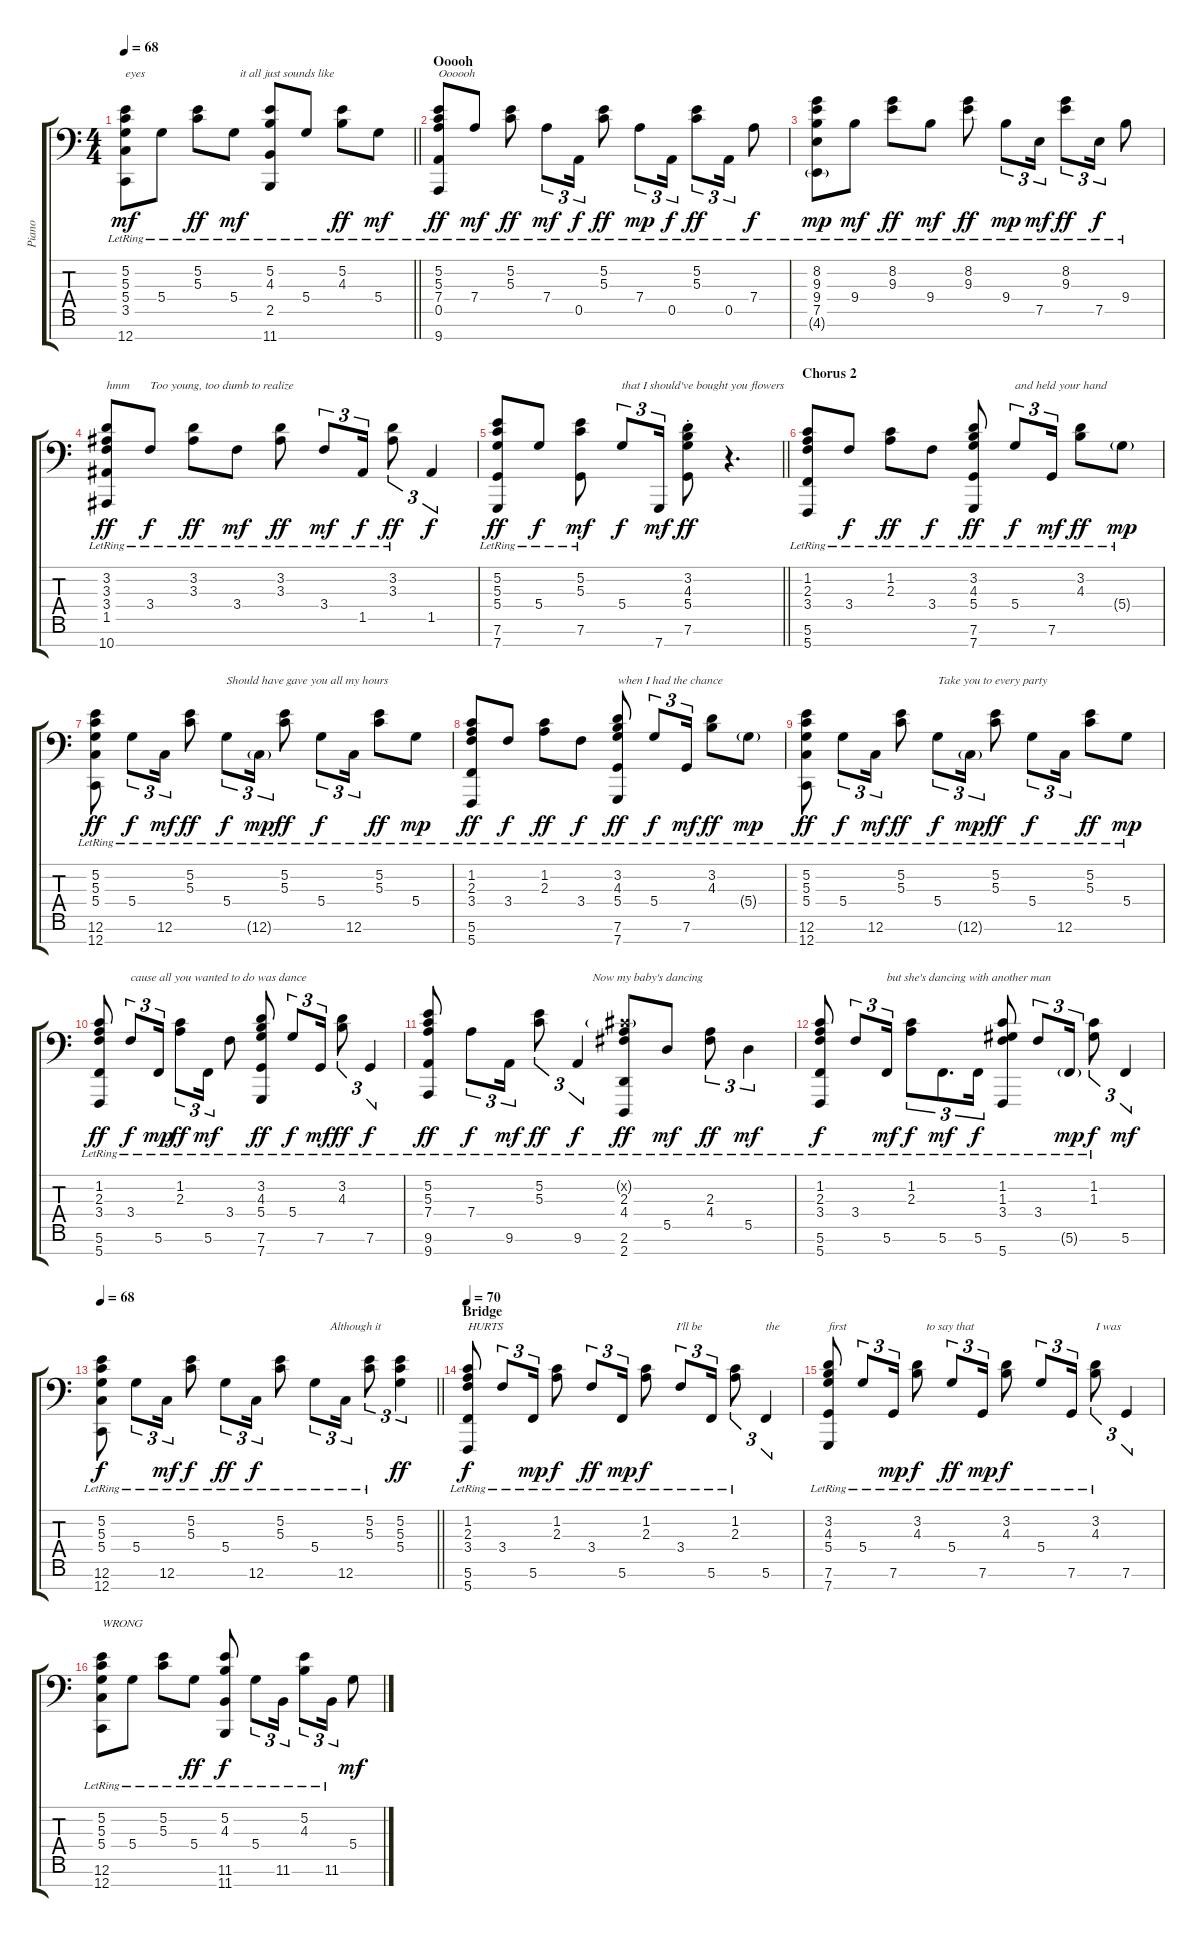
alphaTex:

\track ("Piano" "Piano") {instrument acousticgrandpiano}
\staff {score tabs}
\tuning (E4 B3 G3 D3 A2 C2 C1) {hide}
\ts (4 4)
\tempo 68
\clef f4
\barLineRight lightlight
\ks c
(5.2{lr} 5.3{lr} 5.4{lr} 3.5{lr} 12.7{lr}).8{txt "eyes" dy mf} 5.4{lr}.8 (5.2{lr} 5.3{lr}).8{dy ff} 5.4{lr}.8{txt "  it all just sounds like" dy mf} (5.2{lr} 4.3{lr} 2.5{lr} 11.7{lr}).8 5.4{lr}.8 (5.2{lr} 4.3{lr}).8{dy ff} 5.4{lr}.8{dy mf} |
\section ("" "Ooooh")
(5.2{lr} 5.3{lr} 7.4{lr} 0.5{lr} 9.7{lr}).8{txt "Oooooh" dy ff} 7.4{lr}.8{dy mf} (5.2{lr} 5.3{lr}).8{dy ff} 7.4{lr}.8{tu (3 2) dy mf} 0.5{lr}.16{tu (3 2) dy f} (5.2{lr} 5.3{lr}).8{dy ff} 7.4{lr}.8{tu (3 2) dy mp} 0.5{lr}.16{tu (3 2) dy f} (5.2{lr} 5.3{lr}).8{tu (3 2) dy ff} 0.5{lr}.16{tu (3 2)} 7.4{lr}.8{dy f} |
(8.2{lr} 9.3{lr} 9.4{lr} 7.5{lr} 4.6{g lr}).8{dy mp} 9.4{lr}.8{dy mf} (8.2{lr} 9.3{lr}).8{dy ff} 9.4{lr}.8{dy mf} (8.2{lr} 9.3{lr}).8{dy ff} 9.4{lr}.8{tu (3 2) dy mp} 7.5{lr}.16{tu (3 2) dy mf} (8.2{lr} 9.3{lr}).8{tu (3 2) dy ff} 7.5{lr}.16{tu (3 2) dy f} 9.4{lr}.8 |
(3.2{lr} 3.3{lr} 3.4{lr} 1.5{lr} 10.7{lr}).8{txt "hmm" dy ff} 3.4{lr}.8{txt "Too young, too dumb to realize" dy f} (3.2{lr} 3.3{lr}).8{dy ff} 3.4{lr}.8{dy mf} (3.2{lr} 3.3{lr}).8{dy ff} 3.4{lr}.8{tu (3 2) dy mf} 1.5{lr}.16{tu (3 2) dy f} (3.2{lr} 3.3{lr}).8{tu (3 2) dy ff} 1.5.4{tu (3 2) dy f} |
\barLineRight lightlight
(5.2{lr} 5.3{lr} 5.4{lr} 7.6 7.7{lr}).8{dy ff} 5.4{lr}.8{dy f} (5.2{lr} 5.3{lr} 7.6{lr}).8{dy mf} 5.4.8{tu (3 2) txt "that I should've bought you flowers" dy f} 7.7.16{tu (3 2) dy mf} (3.2{st} 4.3{st} 5.4{st} 7.6{st}).8{dy ff} r.4{d} |
\section ("" "Chorus 2")
(1.2{lr} 2.3{lr} 3.4{lr} 5.6{lr} 5.7{lr}).8{volume 14} 3.4{lr}.8{dy f} (1.2{lr} 2.3{lr}).8{dy ff} 3.4{lr}.8{dy f} (3.2{lr} 4.3{lr} 5.4 7.6{lr} 7.7{lr}).8{dy ff} 5.4{lr}.8{tu (3 2) txt "and held your hand" dy f} 7.6{lr}.16{tu (3 2) dy mf} (3.2{lr} 4.3{lr}).8{dy ff} 5.4{g lr}.8{dy mp} |
(5.2{lr} 5.3{lr} 5.4{lr} 12.6{lr} 12.7{lr}).8{dy ff} 5.4{lr}.8{tu (3 2) dy f} 12.6{lr}.16{tu (3 2) dy mf} (5.2{lr} 5.3{lr}).8{dy ff} 5.4{lr}.8{tu (3 2) txt "Should have gave you all my hours" dy f} 12.6{g lr}.16{tu (3 2) dy mp} (5.2{lr} 5.3{lr}).8{dy ff} 5.4{lr}.8{tu (3 2) dy f} 12.6{lr}.16{tu (3 2)} (5.2{lr} 5.3{lr}).8{dy ff} 5.4{lr}.8{dy mp} |
(1.2{lr} 2.3{lr} 3.4{lr} 5.6{lr} 5.7{lr}).8{dy ff} 3.4{lr}.8{dy f} (1.2{lr} 2.3{lr}).8{dy ff} 3.4{lr}.8{dy f} (3.2{lr} 4.3{lr} 5.4 7.6{lr} 7.7{lr}).8{txt "when I had the chance" dy ff} 5.4{lr}.8{tu (3 2) dy f} 7.6{lr}.16{tu (3 2) dy mf} (3.2{lr} 4.3{lr}).8{dy ff} 5.4{g lr}.8{dy mp} |
(5.2{lr} 5.3{lr} 5.4{lr} 12.6{lr} 12.7{lr}).8{dy ff} 5.4{lr}.8{tu (3 2) dy f} 12.6{lr}.16{tu (3 2) dy mf} (5.2{lr} 5.3{lr}).8{dy ff} 5.4{lr}.8{tu (3 2) txt "Take you to every party" dy f} 12.6{g lr}.16{tu (3 2) dy mp} (5.2{lr} 5.3{lr}).8{dy ff} 5.4{lr}.8{tu (3 2) dy f} 12.6{lr}.16{tu (3 2)} (5.2{lr} 5.3{lr}).8{dy ff} 5.4{lr}.8{dy mp} |
(1.2{lr} 2.3{lr} 3.4{lr} 5.6{lr} 5.7{lr}).8{dy ff} 3.4{lr}.8{tu (3 2) txt "cause all you wanted to do was dance" dy f} 5.6{lr}.16{tu (3 2) dy mp} (1.2{lr} 2.3{lr}).8{tu (3 2) dy ff} 5.6{lr}.16{tu (3 2) dy mf} 3.4{lr}.8 (3.2{lr} 4.3{lr} 5.4 7.6{lr} 7.7{lr}).8{dy ff volume 15} 5.4{lr}.8{tu (3 2) dy f} 7.6{lr}.16{tu (3 2) dy mf} (3.2{lr} 4.3{lr}).8{tu (3 2) dy ff} 7.6{lr}.4{tu (3 2) dy f} |
(5.2{lr} 5.3{lr} 7.4{lr} 9.6{lr} 9.7{lr}).8{dy ff} 7.4{lr}.8{tu (3 2) dy f} 9.6{lr}.16{tu (3 2) dy mf} (5.2{lr} 5.3{lr}).8{tu (3 2) dy ff} 9.6{lr}.4{tu (3 2) txt "     Now my baby's dancing" dy f} (2.2{g x} 2.3{lr} 4.4{lr} 2.6{lr} 2.7{lr}).8{dy ff} 5.5{lr}.8{dy mf} (2.3{lr} 4.4{lr}).8{tu (3 2) dy ff} 5.5{lr}.4{tu (3 2) dy mf} |
(1.2{lr} 2.3{lr} 3.4{lr} 5.6{lr} 5.7{lr}).8{dy f volume 14} 3.4{lr}.8{tu (3 2)} 5.6{lr}.16{tu (3 2) txt "but she's dancing with another man" dy mf} (1.2{lr} 2.3{lr}).8{tu (3 2) dy f} 5.6{lr}.8{d tu (3 2) dy mf} 5.6{lr}.16{tu (3 2) dy f} (1.2{lr} 1.3{lr} 3.4{lr} 5.7{lr}).8 3.4{lr}.8{tu (3 2)} 5.6{g lr}.16{tu (3 2) dy mp} (1.2{lr} 1.3{lr}).8{tu (3 2) dy f} 5.6.4{tu (3 2) dy mf} |
\tempo 68
\barLineRight lightlight
(5.2{lr} 5.3{lr} 5.4{lr} 12.6{lr} 12.7{lr}).8{dy f} 5.4{lr}.8{tu (3 2)} 12.6{lr}.16{tu (3 2) dy mf} (5.2{lr} 5.3{lr}).8{dy f} 5.4{lr}.8{tu (3 2) dy ff} 12.6{lr}.16{tu (3 2) dy f} (5.2{lr} 5.3{lr}).8 5.4{lr}.8{tu (3 2) txt "     Although it"} 12.6{lr}.16{tu (3 2)} (5.2{lr} 5.3{lr}).8{tu (3 2)} (5.2 5.3 5.4).4{tu (3 2) dy ff} |
\section ("" "Bridge")
\tempo 70
(1.2{lr} 2.3{lr} 3.4{lr} 5.6{lr} 5.7{lr}).8{txt "HURTS" dy f} 3.4{lr}.8{tu (3 2)} 5.6{lr}.16{tu (3 2) dy mp} (1.2{lr} 2.3{lr}).8{dy f} 3.4{lr}.8{tu (3 2) dy ff} 5.6{lr}.16{tu (3 2) dy mp} (1.2{lr} 2.3{lr}).8{txt "          I'll be      " dy f} 3.4{lr}.8{tu (3 2)} 5.6{lr}.16{tu (3 2)} (1.2{lr} 2.3{lr}).8{tu (3 2)} 5.6.4{tu (3 2) txt "the"} |
(3.2{lr} 4.3{lr} 5.4{lr} 7.6{lr} 7.7{lr}).8{txt "first"} 5.4{lr}.8{tu (3 2)} 7.6{lr}.16{tu (3 2) dy mp} (3.2{lr} 4.3{lr}).8{txt "   to say that" dy f} 5.4{lr}.8{tu (3 2) dy ff} 7.6{lr}.16{tu (3 2) dy mp} (3.2{lr} 4.3{lr}).8{dy f} 5.4{lr}.8{tu (3 2)} 7.6{lr}.16{tu (3 2)} (3.2{lr} 4.3{lr}).8{tu (3 2) txt "I was "} 7.6.4{tu (3 2)} |
(5.2{lr} 5.3{lr} 5.4 12.6{lr} 12.7{lr}).8{txt "WRONG"} 5.4{lr}.8 (5.2{lr} 5.3{lr}).8 5.4{lr}.8{dy ff} (5.2{lr} 4.3{lr} 11.6{lr} 11.7{lr}).8{dy f} 5.4{lr}.8{tu (3 2)} 11.6{lr}.16{tu (3 2)} (5.2{lr} 4.3{lr}).8{tu (3 2)} 11.6{lr}.16{tu (3 2)} 5.4.8{dy mf}
